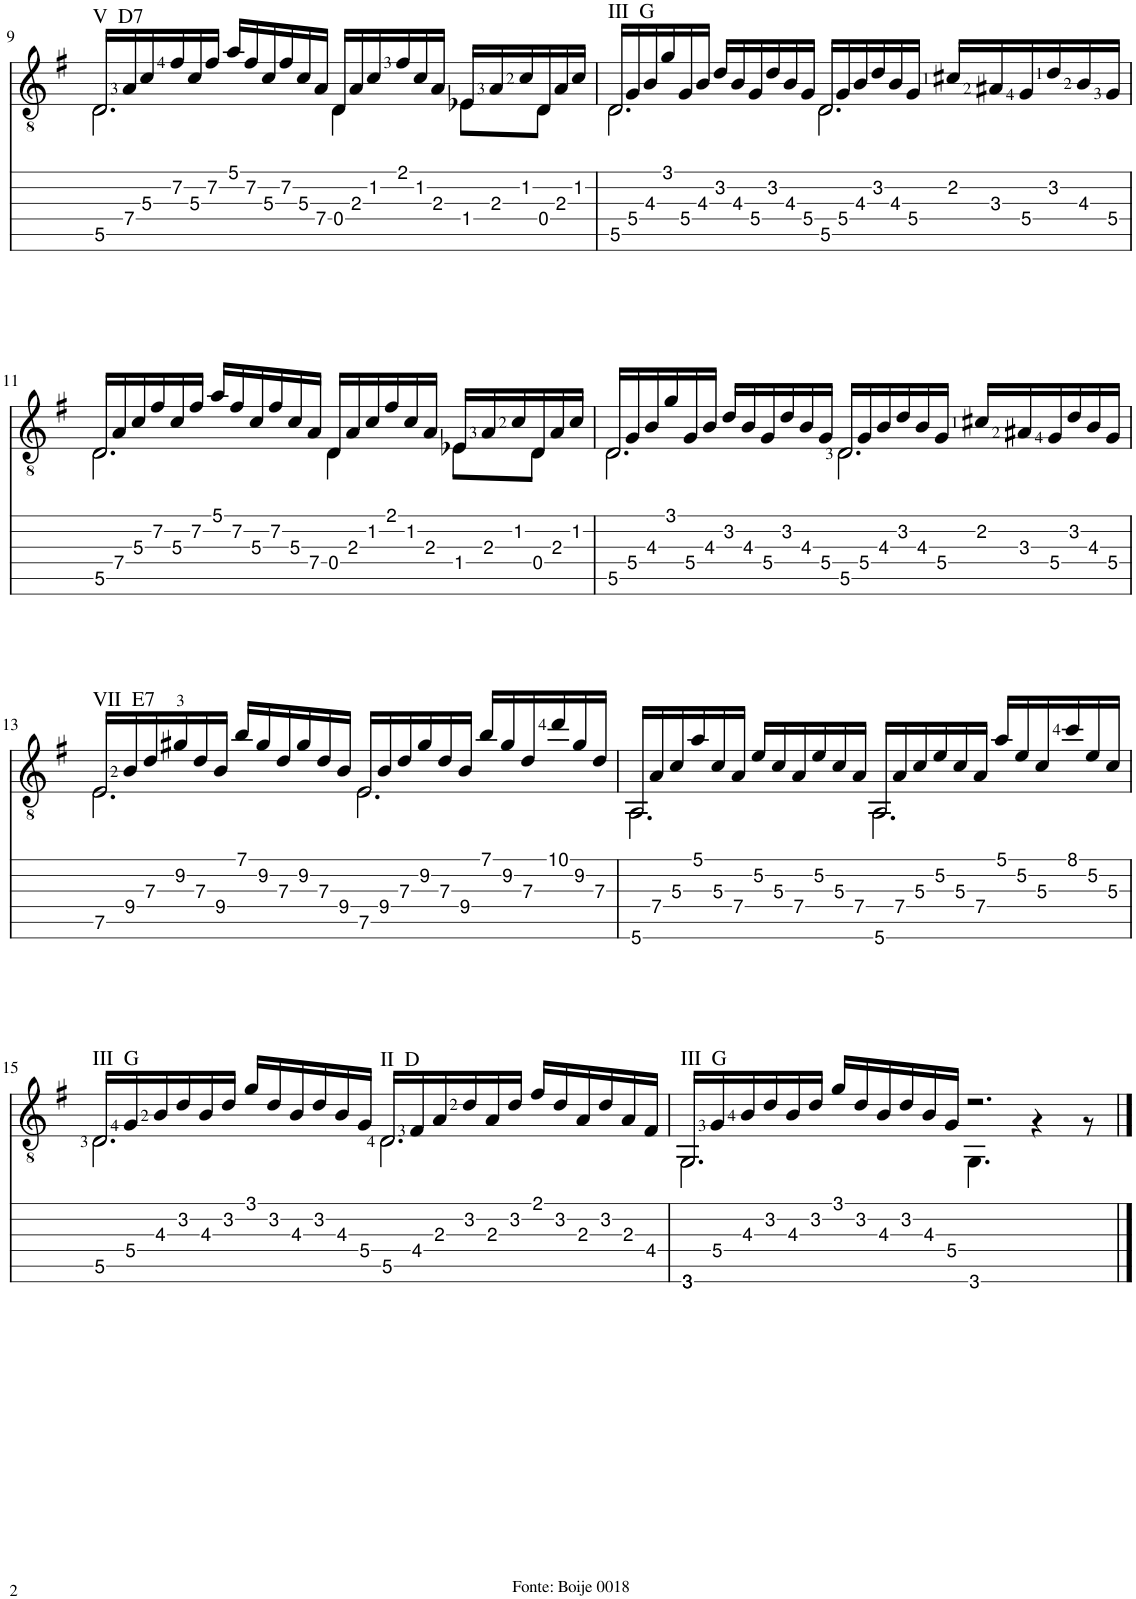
**kern	**kern
*part1	*part1
*staff2	*staff1
*I"Guitar	*
*I'Guit.	*
!!LO:PB:g=z
*	*clefGv2
*k[f#]	*k[f#]
*M12/8	*M12/8
=9	=9
*^	*
!	!	!LO:TX:a:t=V  D7
!	!	!LO:N:head=open
*	*	*^
16DLL	2.D	16D/LL	2.D\
16A	.	16A/	.
16c	.	16c/	.
16f#	.	16f#/	.
16c	.	16c/	.
16f#JJ	.	16f#/JJ	.
16aLL	.	16a/LL	.
16f#	.	16f#/	.
16c	.	16c/	.
16f#	.	16f#/	.
16c	.	16c/	.
16AJJ	.	16A/JJ	.
16DLL	4.D	16D/LL	4.D\
16A	.	16A/	.
16c	.	16c/	.
16f#	.	16f#/	.
16c	.	16c/	.
16AJJ	.	16A/JJ	.
16E-LL	8.E-L	16E-X/LL	8.E-\L
16A	.	16A/	.
16c	.	16c/	.
16D	8.DJ	16D/	8.D\J
16A	.	16A/	.
16cJJ	.	16c/JJ	.
=10	=10	=10	=10
!	!	!LO:TX:a:t=III  G	!
!	!	!LO:N:head=open	!
16DLL	2.D	16D/LL	2.D\
16G	.	16G/	.
16B	.	16B/	.
16g	.	16g/	.
16G	.	16G/	.
16BJJ	.	16B/JJ	.
16dLL	.	16d/LL	.
16B	.	16B/	.
16G	.	16G/	.
16d	.	16d/	.
16B	.	16B/	.
16GJJ	.	16G/JJ	.
!	!	!LO:N:head=open	!
16DLL	2.D	16D/LL	2.D\
16G	.	16G/	.
16B	.	16B/	.
16d	.	16d/	.
16B	.	16B/	.
16GJJ	.	16G/JJ	.
16c#LL	.	16c#X/LL	.
16A#	.	16A#X/	.
16G	.	16G/	.
16d	.	16d/	.
16B	.	16B/	.
16GJJ	.	16G/JJ	.
!!LO:LB:g=z	!!
=11	=11	=11	=11
!	!	!LO:N:head=open	!
16DLL	2.D	16D/LL	2.D\
16A	.	16A/	.
16c	.	16c/	.
16f#	.	16f#/	.
16c	.	16c/	.
16f#JJ	.	16f#/JJ	.
16aLL	.	16a/LL	.
16f#	.	16f#/	.
16c	.	16c/	.
16f#	.	16f#/	.
16c	.	16c/	.
16AJJ	.	16A/JJ	.
16DLL	4.D	16D/LL	4.D\
16A	.	16A/	.
16c	.	16c/	.
16f#	.	16f#/	.
16c	.	16c/	.
16AJJ	.	16A/JJ	.
16E-LL	8.E-L	16E-X/LL	8.E-\L
16A	.	16A/	.
16c	.	16c/	.
16D	8.DJ	16D/	8.D\J
16A	.	16A/	.
16cJJ	.	16c/JJ	.
=12	=12	=12	=12
!	!	!LO:N:head=open	!
16DLL	2.D	16D/LL	2.D\
16G	.	16G/	.
16B	.	16B/	.
16g	.	16g/	.
16G	.	16G/	.
16BJJ	.	16B/JJ	.
16dLL	.	16d/LL	.
16B	.	16B/	.
16G	.	16G/	.
16d	.	16d/	.
16B	.	16B/	.
16GJJ	.	16G/JJ	.
!	!	!LO:N:head=open	!
16DLL	2.D	16D/LL	2.D\
16G	.	16G/	.
16B	.	16B/	.
16d	.	16d/	.
16B	.	16B/	.
16GJJ	.	16G/JJ	.
16c#LL	.	16c#X/LL	.
16A#	.	16A#X/	.
16G	.	16G/	.
16d	.	16d/	.
16B	.	16B/	.
16GJJ	.	16G/JJ	.
!!LO:LB:g=z	!!
=13	=13	=13	=13
!	!	!LO:TX:a:t=VII  E7	!
!	!	!LO:N:head=open	!
16ELL	2.E	16E/LL	2.E\
16B	.	16B/	.
16d	.	16d/	.
16g#	.	16g#X/	.
16d	.	16d/	.
16BJJ	.	16B/JJ	.
16bLL	.	16b/LL	.
16g#	.	16g#/	.
16d	.	16d/	.
16g#	.	16g#/	.
16d	.	16d/	.
16BJJ	.	16B/JJ	.
!	!	!LO:N:head=open	!
16ELL	2.E	16E/LL	2.E\
16B	.	16B/	.
16d	.	16d/	.
16g#	.	16g#/	.
16d	.	16d/	.
16BJJ	.	16B/JJ	.
16bLL	.	16b/LL	.
16g#	.	16g#/	.
16d	.	16d/	.
16dd	.	16dd/	.
16g#	.	16g#/	.
16dJJ	.	16d/JJ	.
=14	=14	=14	=14
!	!	!LO:N:head=open	!
16AALL	2.AA	16AA/LL	2.AA\
16A	.	16A/	.
16c	.	16c/	.
16a	.	16a/	.
16c	.	16c/	.
16AJJ	.	16A/JJ	.
16eLL	.	16e/LL	.
16c	.	16c/	.
16A	.	16A/	.
16e	.	16e/	.
16c	.	16c/	.
16AJJ	.	16A/JJ	.
!	!	!LO:N:head=open	!
16AALL	2.AA	16AA/LL	2.AA\
16A	.	16A/	.
16c	.	16c/	.
16e	.	16e/	.
16c	.	16c/	.
16AJJ	.	16A/JJ	.
16aLL	.	16a/LL	.
16e	.	16e/	.
16c	.	16c/	.
16cc	.	16cc/	.
16e	.	16e/	.
16cJJ	.	16c/JJ	.
!!LO:LB:g=z	!!
=15	=15	=15	=15
!	!	!LO:TX:a:t=III  G	!
!	!	!LO:N:head=open	!
16DLL	2.D	16D/LL	2.D\
16G	.	16G/	.
16B	.	16B/	.
16d	.	16d/	.
16B	.	16B/	.
16dJJ	.	16d/JJ	.
16gLL	.	16g/LL	.
16d	.	16d/	.
16B	.	16B/	.
16d	.	16d/	.
16B	.	16B/	.
16GJJ	.	16G/JJ	.
!	!	!LO:TX:a:t=II  D	!
!	!	!LO:N:head=open	!
16DLL	2.D	16D/LL	2.D\
16F#	.	16F#/	.
16A	.	16A/	.
16d	.	16d/	.
16A	.	16A/	.
16dJJ	.	16d/JJ	.
16f#LL	.	16f#/LL	.
16d	.	16d/	.
16A	.	16A/	.
16d	.	16d/	.
16A	.	16A/	.
16F#JJ	.	16F#/JJ	.
=16	=16	=16	=16
!	!	!LO:TX:a:t=III  G	!
!	!	!LO:N:head=open	!
16GGLL	2.GG	16GG/LL	2.GG\
16G	.	16G/	.
16B	.	16B/	.
16d	.	16d/	.
16B	.	16B/	.
16dJJ	.	16d/JJ	.
16gLL	.	16g/LL	.
16d	.	16d/	.
16B	.	16B/	.
16d	.	16d/	.
16B	.	16B/	.
16GJJ	.	16G/JJ	.
2.r	4.GG	2.r	4.GG\
.	4r	.	4r
.	8r	.	8r
*v	*v	*	*
*	*v	*v
==	==
*-	*-
